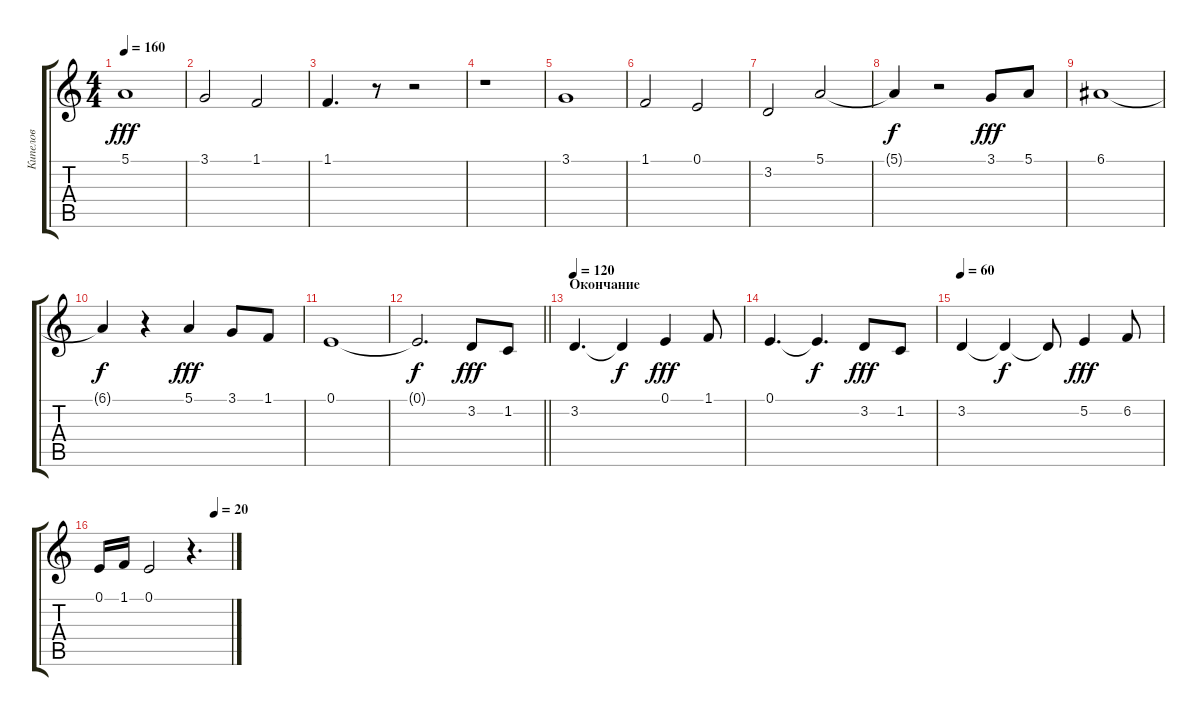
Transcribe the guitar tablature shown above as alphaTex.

\track ("Кипелов" "Кипелов") {instrument tenorsax}
\staff {score tabs}
\tuning (E4 B3 G3 D3 A2 E2) {hide}
\ts (4 4)
\tempo 160
\clef g2
\ks c
5.1.1{dy fff} |
3.1.2 1.1.2 |
1.1.4{d} r.8 r.2 |
r.1 |
3.1.1 |
1.1.2 0.1.2 |
3.2.2 5.1.2 |
5.1{t}.4{dy f} r.2 3.1.8{dy fff} 5.1.8 |
6.1.1 |
6.1{t}.4{dy f} r.4 5.1.4{dy fff} 3.1.8 1.1.8 |
0.1.1 |
\barLineRight lightlight
0.1{t}.2{d dy f} 3.2.8{dy fff} 1.2.8 |
\section ("" "Окончание")
\tempo 120
3.2.4{d} 3.2{t}.4{dy f} 0.1.4{dy fff} 1.1.8 |
0.1.4{d} 0.1{t}.4{d dy f} 3.2.8{dy fff} 1.2.8 |
\tempo 60
3.2.4 3.2{t}.4{dy f} 3.2{t}.8 5.2.4{dy fff} 6.2.8 |
\tempo (20 0.875)
0.1.16 1.1.16 0.1.2 r.4{d}
